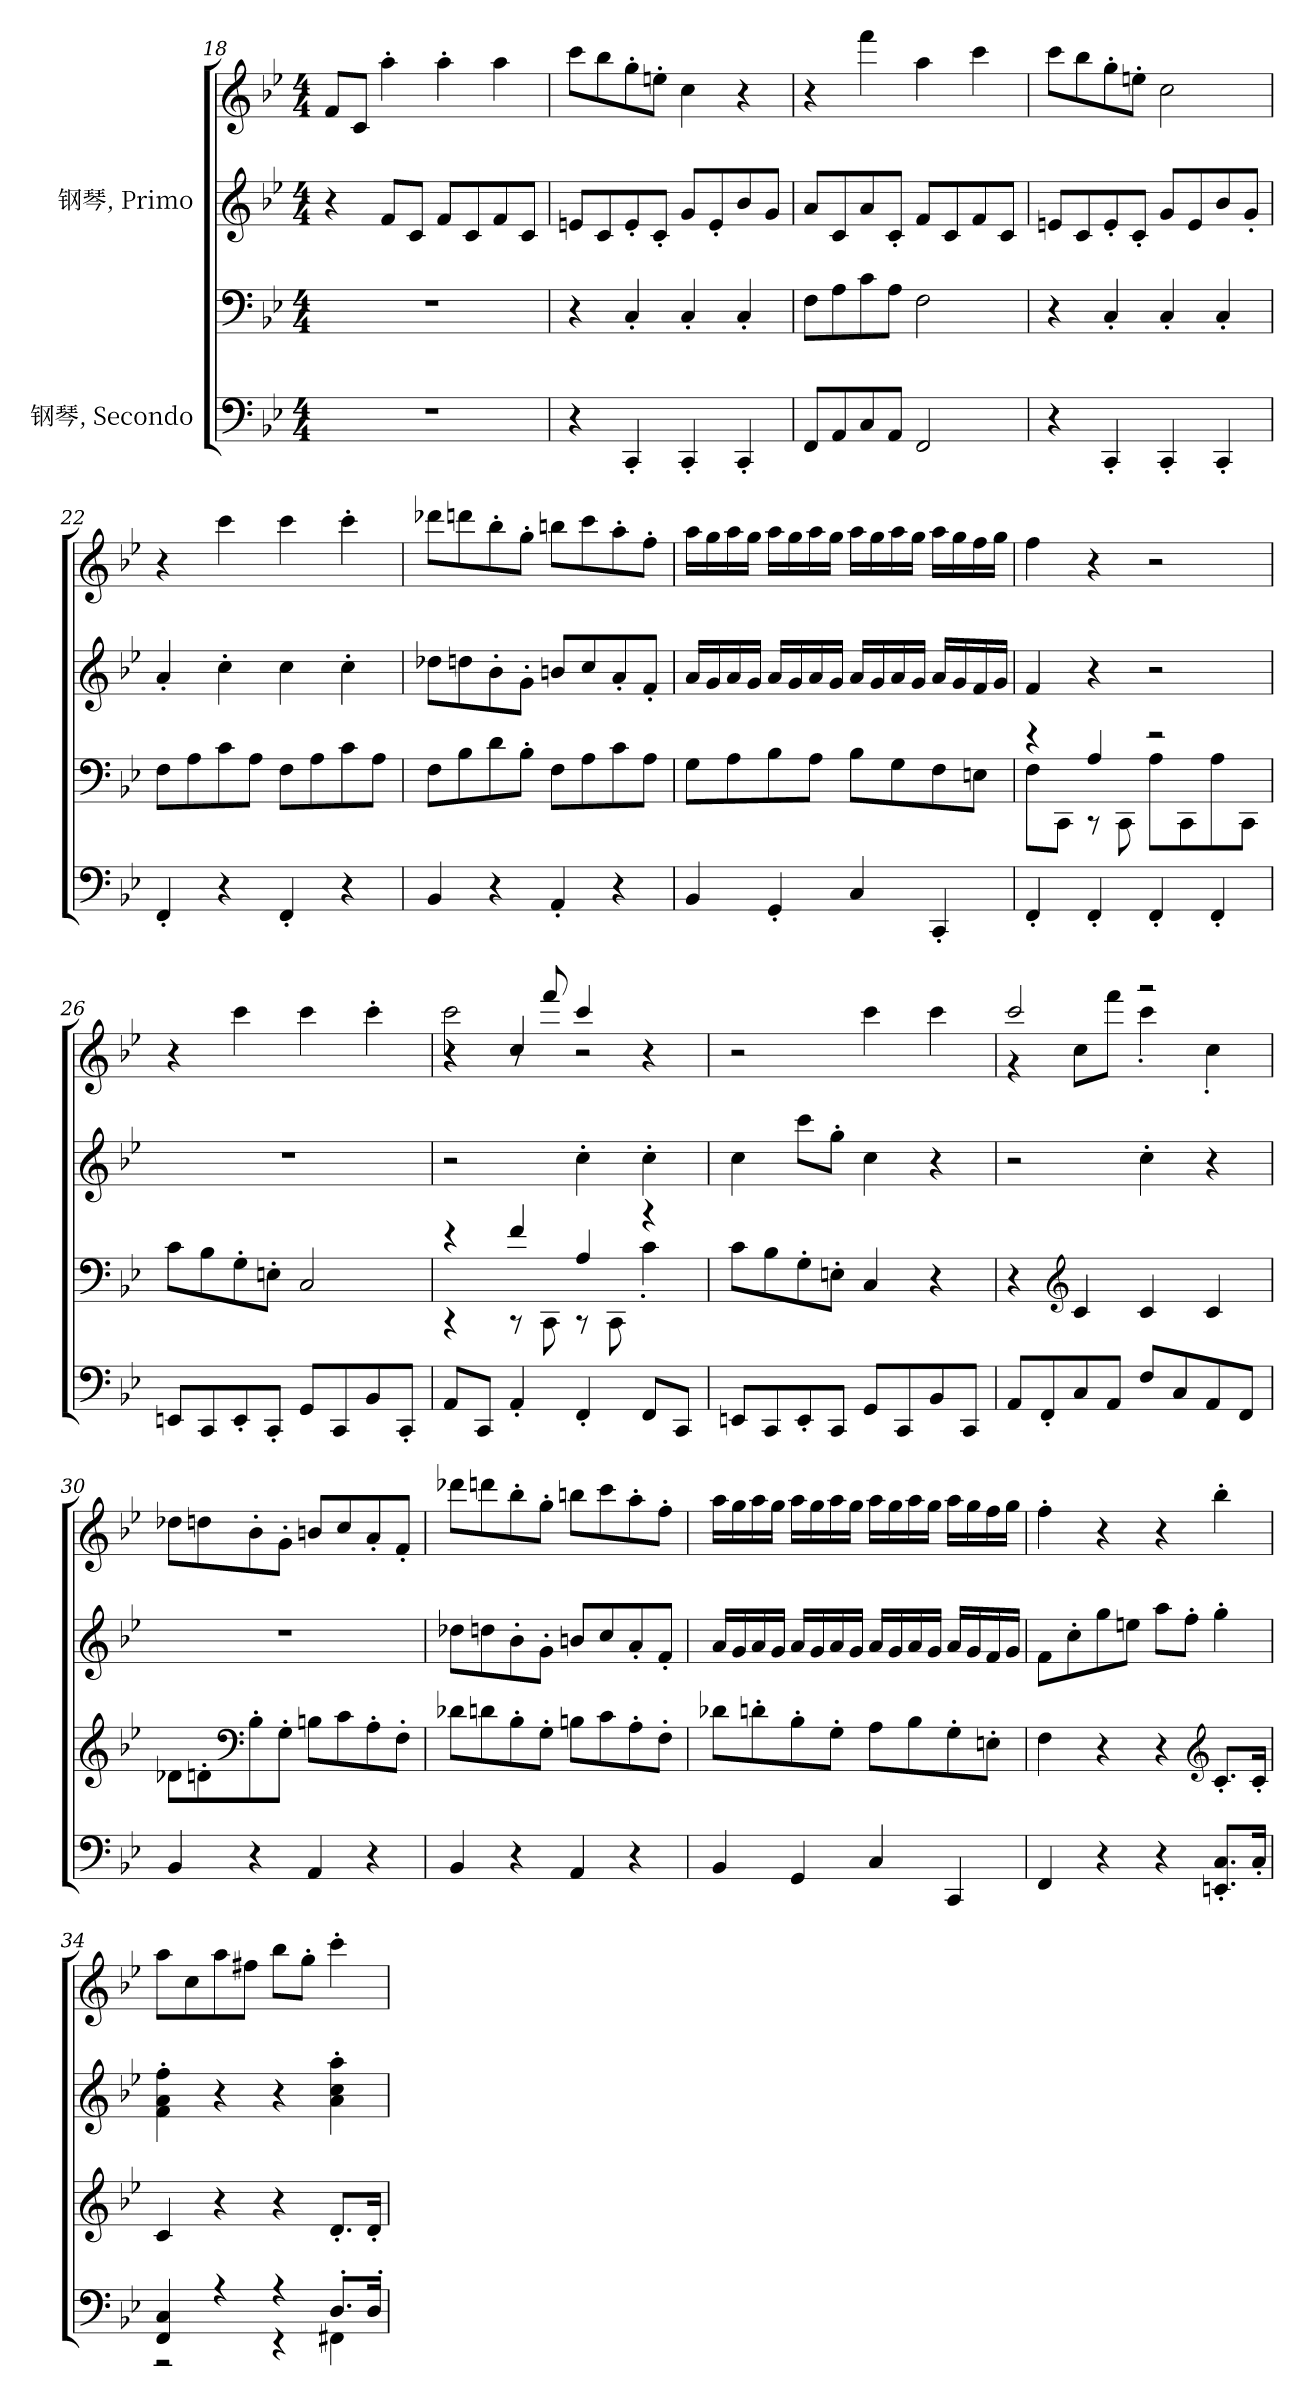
**kern	**kern	**kern	**kern
*part2	*part2	*part1	*part1
*staff4	*staff3	*staff2	*staff1
*I"钢琴, Secondo	*	*I"钢琴, Primo	*
*clefF4	*clefF4	*clefG2	*clefG2
*k[b-e-]	*k[b-e-]	*k[b-e-]	*k[b-e-]
*M4/4	*M4/4	*M4/4	*M4/4
=18	=18	=18	=18
1r	1r	4r	8f/L
.	.	.	8c/J
.	.	8f/L	4aa'\
.	.	8c/J	.
.	.	8f/L	4aa'\
.	.	8c/	.
.	.	8f/	4aa\
.	.	8c/J	.
!!LO:PB:g=z
=19	=19	=19	=19
4r	4r	8en/L	8ccc\L
.	.	8c/	8bb-\
4CC'/	4C'/	8e'/	8gg'\
.	.	8c'/J	8een'\J
4CC'/	4C'/	8g/L	4cc\
.	.	8e'/	.
4CC'/	4C'/	8b-/	4r
.	.	8g/J	.
=20	=20	=20	=20
8FF/L	8F\L	8a/L	4r
8AA/	8A\	8c/	.
8C/	8c\	8a/	4fff\
8AA/J	8A\J	8c'/J	.
2FF/	2F\	8f/L	4aa\
.	.	8c/	.
.	.	8f/	4ccc\
.	.	8c/J	.
=21	=21	=21	=21
4r	4r	8en/L	8ccc\L
.	.	8c/	8bb-\
4CC'/	4C'/	8e'/	8gg'\
.	.	8c'/J	8een'\J
4CC'/	4C'/	8g/L	2cc\
.	.	8e/	.
4CC'/	4C'/	8b-/	.
.	.	8g'/J	.
=22	=22	=22	=22
4FF'/	8F\L	4a'/	4r
.	8A\	.	.
4r	8c\	4cc'\	4ccc\
.	8A\J	.	.
4FF'/	8F\L	4cc\	4ccc\
.	8A\	.	.
4r	8c\	4cc'\	4ccc'\
.	8A\J	.	.
!!LO:LB:g=z
=23	=23	=23	=23
4BB-/	8F\L	8dd-X\L	8ddd-X\L
.	8B-\	8ddn\	8dddn\
4r	8d\	8b-'\	8bb-'\
.	8B-'\J	8g'\J	8gg'\J
4AA'/	8F\L	8bn/L	8bbn\L
.	8A\	8cc/	8ccc\
4r	8c\	8a'/	8aa'\
.	8A\J	8f'/J	8ff'\J
=24	=24	=24	=24
4BB-/	8G\L	16a/LL	16aa\LL
.	.	16g/	16gg\
.	8A\	16a/	16aa\
.	.	16g/JJ	16gg\JJ
4GG'/	8B-\	16a/LL	16aa\LL
.	.	16g/	16gg\
.	8A\J	16a/	16aa\
.	.	16g/JJ	16gg\JJ
4C/	8B-\L	16a/LL	16aa\LL
.	.	16g/	16gg\
.	8G\	16a/	16aa\
.	.	16g/JJ	16gg\JJ
4CC'/	8F\	16a/LL	16aa\LL
.	.	16g/	16gg\
.	8En\J	16f/	16ff\
.	.	16g/JJ	16gg\JJ
=25	=25	=25	=25
*	*^	*	*
4FF'/	4r	8F\L	4f/	4ff\
.	.	8CC\J	.	.
4FF'/	4A/	8r	4r	4r
.	.	8CC\	.	.
4FF'/	2r	8A\L	2r	2r
.	.	8CC\	.	.
4FF'/	.	8A\	.	.
.	.	8CC\J	.	.
*	*v	*v	*	*
!!LO:LB:g=z
=26	=26	=26	=26
8EEn/L	8c\L	1r	4r
8CC/	8B-\	.	.
8EE'/	8G'\	.	4ccc\
8CC'/J	8En'\J	.	.
8GG/L	2C/	.	4ccc\
8CC/	.	.	.
8BB-/	.	.	4ccc'\
8CC'/J	.	.	.
=27	=27	=27	=27
*	*^	*	*^
*	*	*	*	*	*^
8AA/L	4r	4r	2r	4r	2ccc\	4r
8CC/J	.	.	.	.	.	.
4AA'/	4f/	8r	.	8r	.	4cc/
.	.	8CC\	.	8fff/	.	.
4FF'/	4A/	8r	4cc'\	4ccc/	2r	2r
.	.	8CC\	.	.	.	.
8FF/L	4r	4c'\	4cc'\	4r	.	.
8CC/J	.	.	.	.	.	.
*	*v	*v	*	*v	*v	*v
=28	=28	=28	=28
8EEn/L	8c\L	4cc\	2r
8CC/	8B-\	.	.
8EE'/	8G'\	8ccc\L	.
8CC/J	8En'\J	8gg'\J	.
8GG/L	4C/	4cc\	4ccc\
8CC/	.	.	.
8BB-/	4r	4r	4ccc\
8CC/J	.	.	.
=29	=29	=29	=29
*	*	*	*^
8AA/L	4r	2r	2ccc/	4r
8FF'/	.	.	.	.
*	*clefG2	*	*	*
8C/	4c/	.	.	8cc\L
8AA/J	.	.	.	8fff\J
8F/L	4c/	4cc'\	2r	4ccc'\
8C/	.	.	.	.
8AA/	4c/	4r	.	4cc'\
8FF/J	.	.	.	.
*	*	*	*v	*v
!!LO:PB:g=z
=30	=30	=30	=30
4BB-/	8d-X\L	1r	8dd-X\L
.	8dn'\	.	8ddn\
*	*clefF4	*	*
4r	8B-'\	.	8b-'\
.	8G'\J	.	8g'\J
4AA/	8Bn\L	.	8bn/L
.	8c\	.	8cc/
4r	8A'\	.	8a'/
.	8F'\J	.	8f'/J
=31	=31	=31	=31
4BB-/	8d-X\L	8dd-X\L	8ddd-X\L
.	8dn\	8ddn\	8dddn\
4r	8B-'\	8b-'\	8bb-'\
.	8G'\J	8g'\J	8gg'\J
4AA/	8Bn\L	8bn/L	8bbn\L
.	8c\	8cc/	8ccc\
4r	8A'\	8a'/	8aa'\
.	8F'\J	8f'/J	8ff'\J
=32	=32	=32	=32
4BB-/	8d-X\L	16a/LL	16aa\LL
.	.	16g/	16gg\
.	8dn'\	16a/	16aa\
.	.	16g/JJ	16gg\JJ
4GG/	8B-'\	16a/LL	16aa\LL
.	.	16g/	16gg\
.	8G'\J	16a/	16aa\
.	.	16g/JJ	16gg\JJ
4C/	8A\L	16a/LL	16aa\LL
.	.	16g/	16gg\
.	8B-\	16a/	16aa\
.	.	16g/JJ	16gg\JJ
4CC/	8G'\	16a/LL	16aa\LL
.	.	16g/	16gg\
.	8En'\J	16f/	16ff\
.	.	16g/JJ	16gg\JJ
!!LO:LB:g=z
=33	=33	=33	=33
4FF/	4F\	8f\L	4ff'\
.	.	8cc'\	.
4r	4r	8gg\	4r
.	.	8een\J	.
4r	4r	8aa\L	4r
.	.	8ff'\J	.
*	*clefG2	*	*
8.EEn/' 8.C/'L	8.c'/L	4gg'\	4bb-'\
16C'/Jk	16c'/Jk	.	.
=34	=34	=34	=34
*^	*	*	*
4FF/ 4C/	2r	4c/	4f\' 4a\' 4ff\'	8aa\L
.	.	.	.	8cc\
4r	.	4r	4r	8aa\
.	.	.	.	8ff#X\J
4r	4r	4r	4r	8bb-\L
.	.	.	.	8gg'\J
8.D'/L	4FF#X\	8.d'/L	4a\' 4cc\' 4aa\'	4ccc'\
16D'/Jk	.	16d'/Jk	.	.
*v	*v	*	*	*
=	=	=	=
*-	*-	*-	*-
